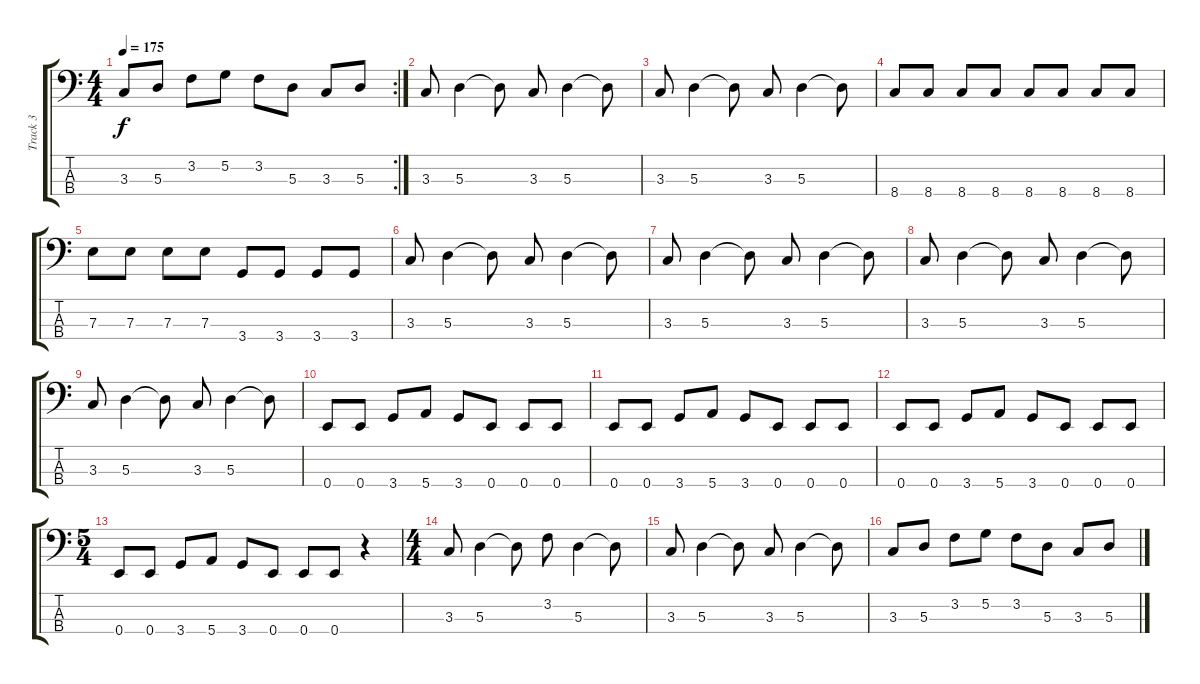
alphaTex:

\track ("Track 3" "Track 3") {instrument electricbasspick}
\staff {score tabs}
\tuning (G2 D2 A1 E1) {hide}
\rc 2
\ts (4 4)
\tempo 175
\clef f4
\ks c
3.3.8{dy f} 5.3.8 3.2.8 5.2.8 3.2.8 5.3.8 3.3.8 5.3.8 |
3.3.8 5.3.4 5.3{t}.8 3.3.8 5.3.4 5.3{t}.8 |
3.3.8 5.3.4 5.3{t}.8 3.3.8 5.3.4 5.3{t}.8 |
8.4.8 8.4.8 8.4.8 8.4.8 8.4.8 8.4.8 8.4.8 8.4.8 |
7.3.8 7.3.8 7.3.8 7.3.8 3.4.8 3.4.8 3.4.8 3.4.8 |
3.3.8 5.3.4 5.3{t}.8 3.3.8 5.3.4 5.3{t}.8 |
3.3.8 5.3.4 5.3{t}.8 3.3.8 5.3.4 5.3{t}.8 |
3.3.8 5.3.4 5.3{t}.8 3.3.8 5.3.4 5.3{t}.8 |
3.3.8 5.3.4 5.3{t}.8 3.3.8 5.3.4 5.3{t}.8 |
0.4.8 0.4.8 3.4.8 5.4.8 3.4.8 0.4.8 0.4.8 0.4.8 |
0.4.8 0.4.8 3.4.8 5.4.8 3.4.8 0.4.8 0.4.8 0.4.8 |
0.4.8 0.4.8 3.4.8 5.4.8 3.4.8 0.4.8 0.4.8 0.4.8 |
\ts (5 4)
0.4.8 0.4.8 3.4.8 5.4.8 3.4.8 0.4.8 0.4.8 0.4.8 r.4 |
\ts (4 4)
3.3.8 5.3.4 5.3{t}.8 3.2.8 5.3.4 5.3{t}.8 |
3.3.8 5.3.4 5.3{t}.8 3.3.8 5.3.4 5.3{t}.8 |
3.3.8 5.3.8 3.2.8 5.2.8 3.2.8 5.3.8 3.3.8 5.3.8
